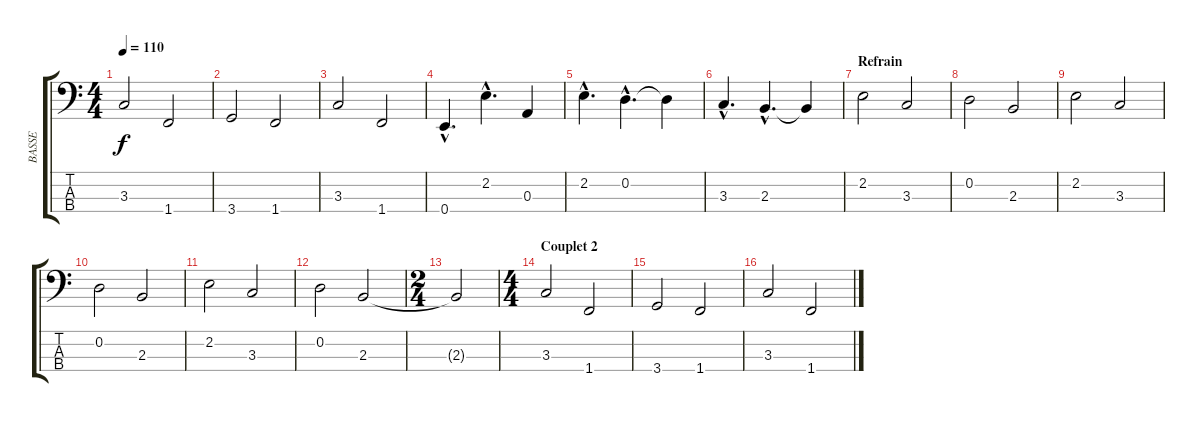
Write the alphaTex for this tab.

\track ("BASSE" "BASSE") {instrument electricbassfinger}
\staff {score tabs}
\tuning (G2 D2 A1 E1) {hide}
\ts (4 4)
\tempo 110
\clef f4
\ks c
3.3.2{dy f} 1.4.2 |
3.4.2 1.4.2 |
3.3.2 1.4.2 |
0.4{hac}.4{d} 2.2{hac}.4{d} 0.3.4 |
2.2{hac}.4{d} 0.2{hac}.4{d} 0.2{t}.4 |
3.3{hac}.4{d} 2.3{hac}.4{d} 2.3{t}.4 |
\section ("" "Refrain")
2.2.2 3.3.2 |
0.2.2 2.3.2 |
2.2.2 3.3.2 |
0.2.2 2.3.2 |
2.2.2 3.3.2 |
0.2.2 2.3.2 |
\ts (2 4)
2.3{t}.2 |
\ts (4 4)
\section ("" "Couplet 2")
3.3.2 1.4.2 |
3.4.2 1.4.2 |
3.3.2 1.4.2
